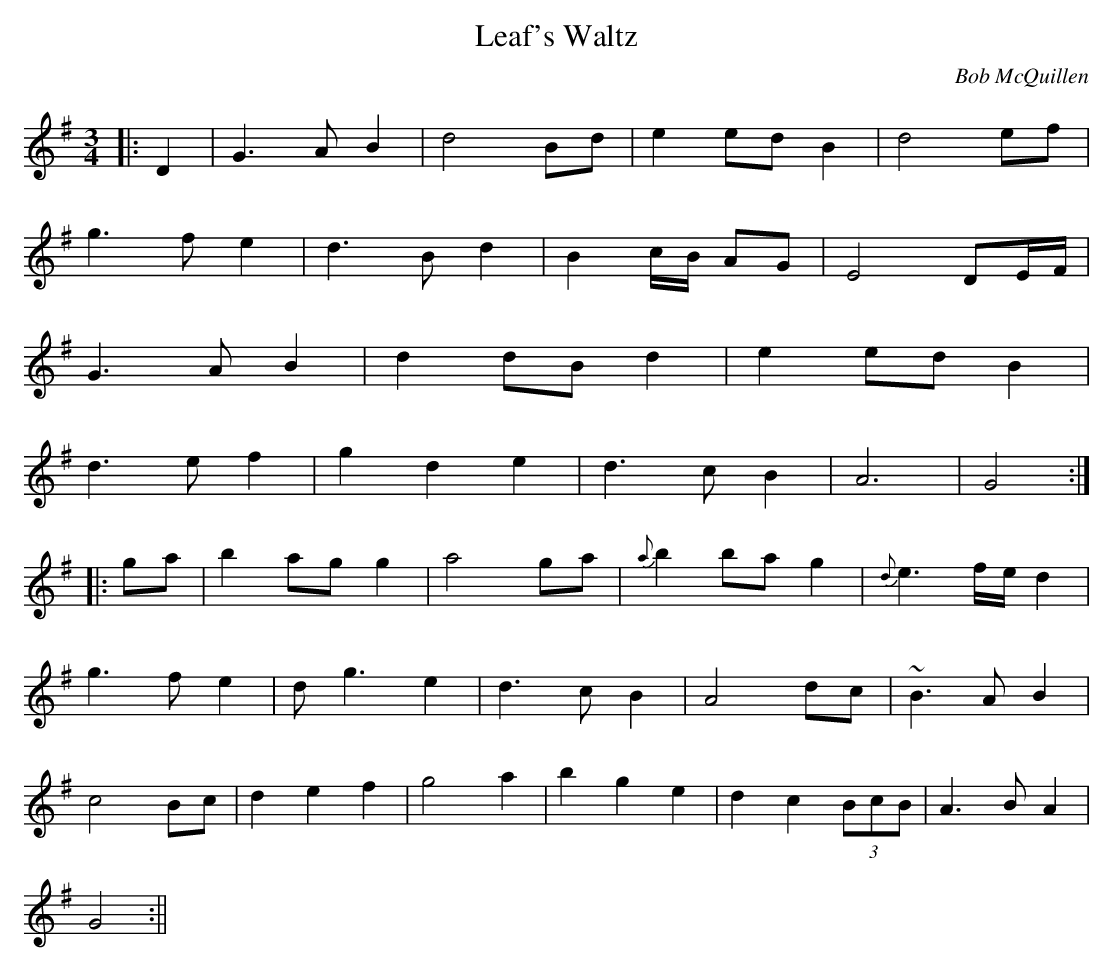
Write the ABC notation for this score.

X:1
T:Leaf's Waltz
M:3/4
L:1/8
C:Bob McQuillen
K:G
|:D2| G3A B2 | d4  Bd| e2 ed B2| d4 ef|
g3f e2 | d3B d2 | B2c/2B/2 AG| E4 DE/2F/2|
G3A B2 | d2 dB d2 | e2 ed B2|
d3e f2 | g2 d2 e2 | d3c B2| A6| G4:|
|:ga| b2 ag g2| a4 ga | {a}b2 ba g2 | {d}e3f/2e/2 d2|
g3f e2 | dg3 e2 | d3c B2| A4 dc| ~B3A B2|
c4 Bc| d2 e2 f2 | g4 a2| b2 g2 e2| d2 c2 (3BcB| A3B A2|
G4:||
